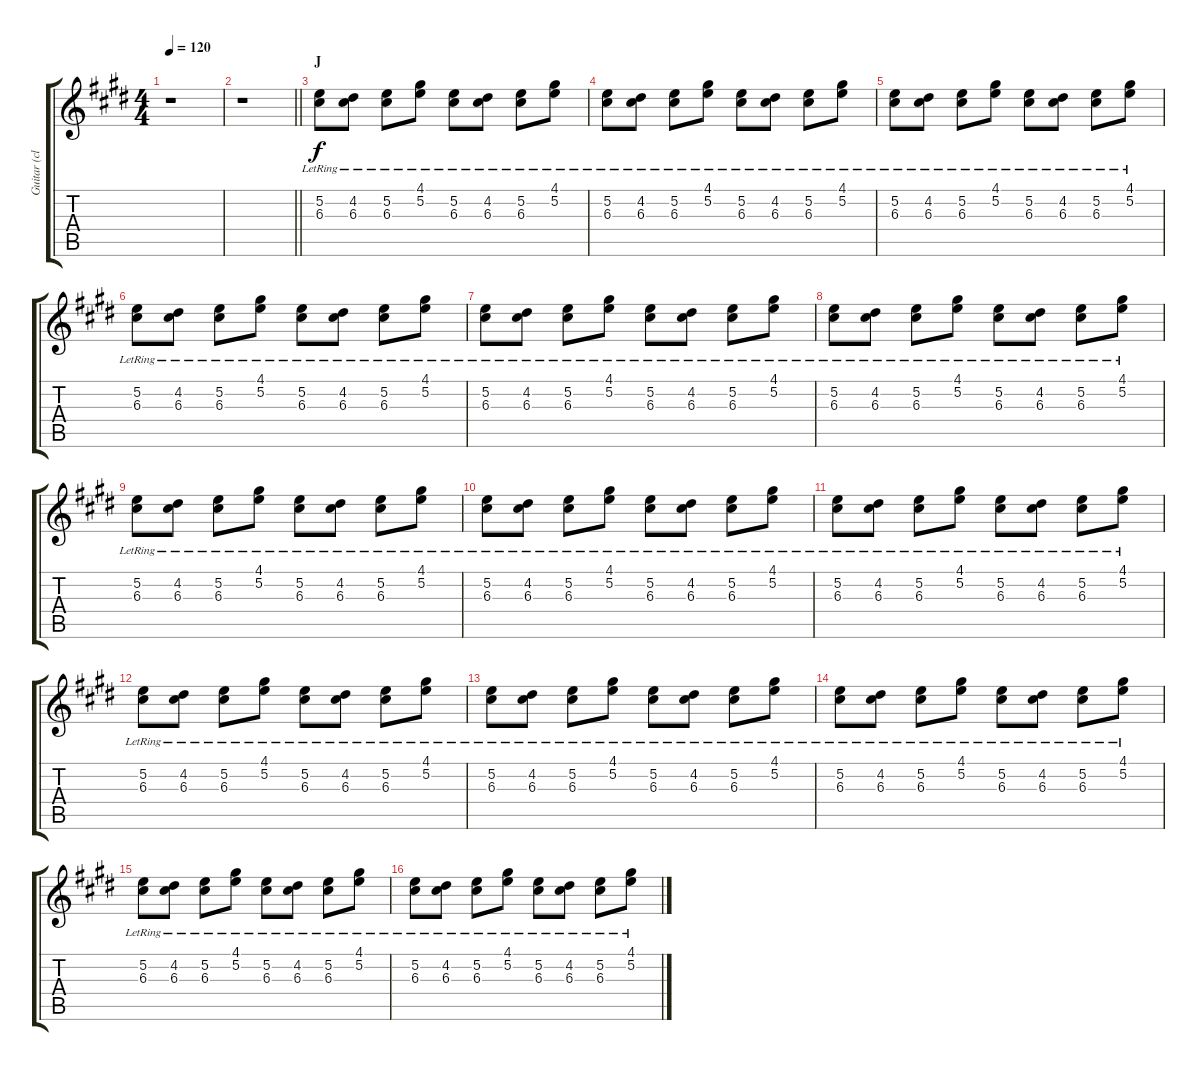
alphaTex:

\track ("Guitar (clean)" "Guitar (cl") {instrument electricguitarjazz}
\staff {score tabs}
\tuning (E4 B3 G3 D3 A2 E2) {hide}
\ts (4 4)
\tempo 120
\clef g2
\ks e
r.1{dy f} |
\barLineRight lightlight
r.1 |
\section ("" "J")
(5.2{lr} 6.3{lr}).8 (4.2{lr} 6.3{lr}).8 (5.2{lr} 6.3{lr}).8 (4.1{lr} 5.2{lr}).8 (5.2{lr} 6.3{lr}).8 (4.2{lr} 6.3{lr}).8 (5.2{lr} 6.3{lr}).8 (4.1{lr} 5.2{lr}).8 |
(5.2{lr} 6.3{lr}).8 (4.2{lr} 6.3{lr}).8 (5.2{lr} 6.3{lr}).8 (4.1{lr} 5.2{lr}).8 (5.2{lr} 6.3{lr}).8 (4.2{lr} 6.3{lr}).8 (5.2{lr} 6.3{lr}).8 (4.1{lr} 5.2{lr}).8 |
(5.2{lr} 6.3{lr}).8 (4.2{lr} 6.3{lr}).8 (5.2{lr} 6.3{lr}).8 (4.1{lr} 5.2{lr}).8 (5.2{lr} 6.3{lr}).8 (4.2{lr} 6.3{lr}).8 (5.2{lr} 6.3{lr}).8 (4.1{lr} 5.2{lr}).8 |
(5.2{lr} 6.3{lr}).8 (4.2{lr} 6.3{lr}).8 (5.2{lr} 6.3{lr}).8 (4.1{lr} 5.2{lr}).8 (5.2{lr} 6.3{lr}).8 (4.2{lr} 6.3{lr}).8 (5.2{lr} 6.3{lr}).8 (4.1{lr} 5.2{lr}).8 |
(5.2{lr} 6.3{lr}).8 (4.2{lr} 6.3{lr}).8 (5.2{lr} 6.3{lr}).8 (4.1{lr} 5.2{lr}).8 (5.2{lr} 6.3{lr}).8 (4.2{lr} 6.3{lr}).8 (5.2{lr} 6.3{lr}).8 (4.1{lr} 5.2{lr}).8 |
(5.2{lr} 6.3{lr}).8 (4.2{lr} 6.3{lr}).8 (5.2{lr} 6.3{lr}).8 (4.1{lr} 5.2{lr}).8 (5.2{lr} 6.3{lr}).8 (4.2{lr} 6.3{lr}).8 (5.2{lr} 6.3{lr}).8 (4.1{lr} 5.2{lr}).8 |
(5.2{lr} 6.3{lr}).8 (4.2{lr} 6.3{lr}).8 (5.2{lr} 6.3{lr}).8 (4.1{lr} 5.2{lr}).8 (5.2{lr} 6.3{lr}).8 (4.2{lr} 6.3{lr}).8 (5.2{lr} 6.3{lr}).8 (4.1{lr} 5.2{lr}).8 |
(5.2{lr} 6.3{lr}).8 (4.2{lr} 6.3{lr}).8 (5.2{lr} 6.3{lr}).8 (4.1{lr} 5.2{lr}).8 (5.2{lr} 6.3{lr}).8 (4.2{lr} 6.3{lr}).8 (5.2{lr} 6.3{lr}).8 (4.1{lr} 5.2{lr}).8 |
(5.2{lr} 6.3{lr}).8 (4.2{lr} 6.3{lr}).8 (5.2{lr} 6.3{lr}).8 (4.1{lr} 5.2{lr}).8 (5.2{lr} 6.3{lr}).8 (4.2{lr} 6.3{lr}).8 (5.2{lr} 6.3{lr}).8 (4.1{lr} 5.2{lr}).8 |
(5.2{lr} 6.3{lr}).8 (4.2{lr} 6.3{lr}).8 (5.2{lr} 6.3{lr}).8 (4.1{lr} 5.2{lr}).8 (5.2{lr} 6.3{lr}).8 (4.2{lr} 6.3{lr}).8 (5.2{lr} 6.3{lr}).8 (4.1{lr} 5.2{lr}).8 |
(5.2{lr} 6.3{lr}).8 (4.2{lr} 6.3{lr}).8 (5.2{lr} 6.3{lr}).8 (4.1{lr} 5.2{lr}).8 (5.2{lr} 6.3{lr}).8 (4.2{lr} 6.3{lr}).8 (5.2{lr} 6.3{lr}).8 (4.1{lr} 5.2{lr}).8 |
(5.2{lr} 6.3{lr}).8 (4.2{lr} 6.3{lr}).8 (5.2{lr} 6.3{lr}).8 (4.1{lr} 5.2{lr}).8 (5.2{lr} 6.3{lr}).8 (4.2{lr} 6.3{lr}).8 (5.2{lr} 6.3{lr}).8 (4.1{lr} 5.2{lr}).8 |
(5.2{lr} 6.3{lr}).8 (4.2{lr} 6.3{lr}).8 (5.2{lr} 6.3{lr}).8 (4.1{lr} 5.2{lr}).8 (5.2{lr} 6.3{lr}).8 (4.2{lr} 6.3{lr}).8 (5.2{lr} 6.3{lr}).8 (4.1{lr} 5.2{lr}).8 |
(5.2{lr} 6.3{lr}).8 (4.2{lr} 6.3{lr}).8 (5.2{lr} 6.3{lr}).8 (4.1{lr} 5.2{lr}).8 (5.2{lr} 6.3{lr}).8 (4.2{lr} 6.3{lr}).8 (5.2{lr} 6.3{lr}).8 (4.1{lr} 5.2{lr}).8
